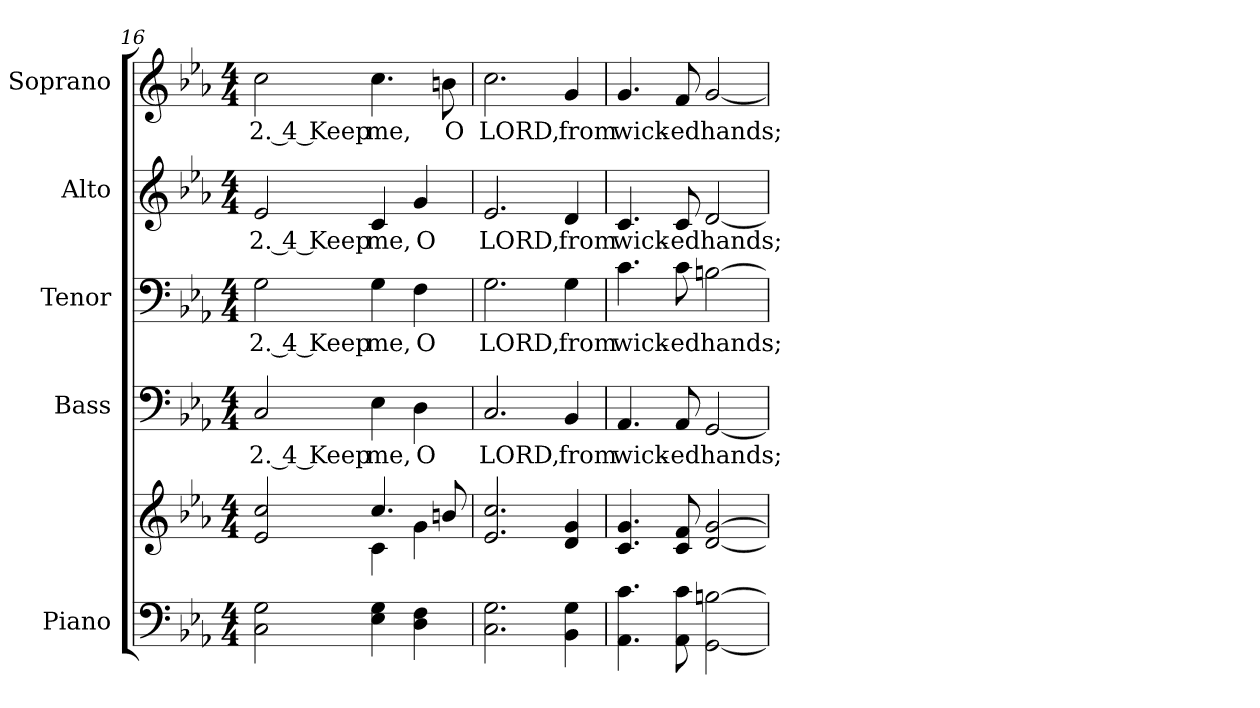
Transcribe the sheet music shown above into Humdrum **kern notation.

**kern	**kern	**kern	**text	**kern	**text	**kern	**text	**kern	**text
*part5	*part5	*part4	*part4	*part3	*part3	*part2	*part2	*part1	*part1
*staff6	*staff5	*staff4	*staff4	*staff3	*staff3	*staff2	*staff2	*staff1	*staff1
*I"Piano	*	*I"Bass	*	*I"Tenor	*	*I"Alto	*	*I"Soprano	*
*I'Pno.	*	*I'B.	*	*I'T.	*	*I'A.	*	*I'S.	*
*clefF4	*clefG2	*clefF4	*	*clefF4	*	*clefG2	*	*clefG2	*
*k[b-e-a-]	*k[b-e-a-]	*k[b-e-a-]	*	*k[b-e-a-]	*	*k[b-e-a-]	*	*k[b-e-a-]	*
*E-:	*E-:	*E-:	*	*E-:	*	*E-:	*	*E-:	*
*M4/4	*M4/4	*M4/4	*	*M4/4	*	*M4/4	*	*M4/4	*
=16	=16	=16	=16	=16	=16	=16	=16	=16	=16
*	*^	*	*	*	*	*	*	*	*
!	!	!	!	!LO:LY:b:color=#000000	!	!	!	!	!	!
!	!	!	!	!	!	!LO:LY:b:color=#000000	!	!	!	!
!	!	!	!	!	!	!	!	!LO:LY:b:color=#000000	!	!
!	!	!	!	!	!	!	!	!	!	!LO:LY:b:color=#000000
2Ci\ 2Gi	2e-i/ 2cci	2ryy	2Ci/	2. 4 Keep	2Gi\	2. 4 Keep	2e-i/	2. 4 Keep	2cci\	2. 4 Keep
!	!	!	!	!LO:LY:b:color=#000000	!	!	!	!	!	!
!	!	!	!	!	!	!LO:LY:b:color=#000000	!	!	!	!
!	!	!	!	!	!	!	!	!LO:LY:b:color=#000000	!	!
!	!	!	!	!	!	!	!	!	!	!LO:LY:b:color=#000000
4E-i\ 4Gi	4.cci/	4ci\	4E-i\	me,	4Gi\	me,	4ci/	me,	4.cci\	me,
!	!	!	!	!LO:LY:b:color=#000000	!	!	!	!	!	!
!	!	!	!	!	!	!LO:LY:b:color=#000000	!	!	!	!
!	!	!	!	!	!	!	!	!LO:LY:b:color=#000000	!	!
4Di\ 4Fi	.	4gi\	4Di\	O	4Fi\	O	4gi/	O	.	.
!	!	!	!	!	!	!	!	!	!	!LO:LY:b:color=#000000
.	8bni/	.	.	.	.	.	.	.	8bni\	O
*	*v	*v	*	*	*	*	*	*	*	*
!!LO:PB:g=z
=17	=17	=17	=17	=17	=17	=17	=17	=17	=17
!	!	!	!LO:LY:b:color=#000000	!	!	!	!	!	!
!	!	!	!	!	!LO:LY:b:color=#000000	!	!	!	!
!	!	!	!	!	!	!	!LO:LY:b:color=#000000	!	!
!	!	!	!	!	!	!	!	!	!LO:LY:b:color=#000000
2.Ci\ 2.Gi	2.e-i/ 2.cci	2.Ci/	LORD,	2.Gi\	LORD,	2.e-i/	LORD,	2.cci\	LORD,
!	!	!	!LO:LY:b:color=#000000	!	!	!	!	!	!
!	!	!	!	!	!LO:LY:b:color=#000000	!	!	!	!
!	!	!	!	!	!	!	!LO:LY:b:color=#000000	!	!
!	!	!	!	!	!	!	!	!	!LO:LY:b:color=#000000
4BB-i\ 4Gi	4di/ 4gi	4BB-i/	from	4Gi\	from	4di/	from	4gi/	from
=18	=18	=18	=18	=18	=18	=18	=18	=18	=18
!	!	!	!LO:LY:b:color=#000000	!	!	!	!	!	!
!	!	!	!	!	!LO:LY:b:color=#000000	!	!	!	!
!	!	!	!	!	!	!	!LO:LY:b:color=#000000	!	!
!	!	!	!	!	!	!	!	!	!LO:LY:b:color=#000000
4.AA-i\ 4.ci	4.ci/ 4.gi	4.AA-i/	wick-	4.ci\	wick-	4.ci/	wick-	4.gi/	wick-
!	!	!	!LO:LY:b:color=#000000	!	!	!	!	!	!
!	!	!	!	!	!LO:LY:b:color=#000000	!	!	!	!
!	!	!	!	!	!	!	!LO:LY:b:color=#000000	!	!
!	!	!	!	!	!	!	!	!	!LO:LY:b:color=#000000
8AA-i\ 8ci	8ci/ 8fi	8AA-i/	-ed	8ci\	-ed	8ci/	-ed	8fi/	-ed
!	!	!	!LO:LY:b:color=#000000	!	!	!	!	!	!
!	!	!	!	!	!LO:LY:b:color=#000000	!	!	!	!
!	!	!	!	!	!	!	!LO:LY:b:color=#000000	!	!
!	!	!	!	!	!	!	!	!	!LO:LY:b:color=#000000
[<2GGi\ [>2Bni	[<2di/ [>2gi	[<2GGi/	hands;	[>2Bni\	hands;	[<2di/	hands;	[<2gi/	hands;
=	=	=	=	=	=	=	=	=	=
*-	*-	*-	*-	*-	*-	*-	*-	*-	*-
